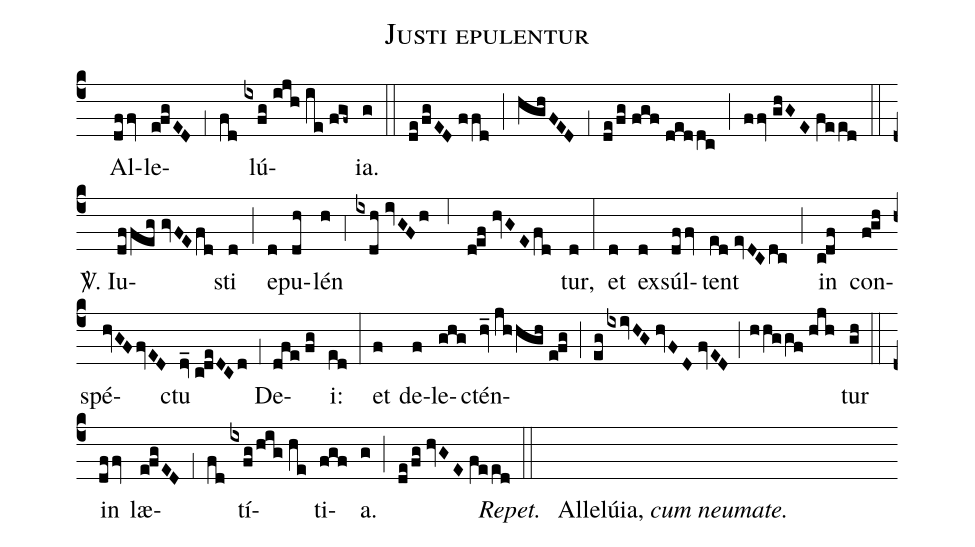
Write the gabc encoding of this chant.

name:Justi epulentur;
mode:I;
office-part:Alleluia;
%%
(c4) () Al(dffv)le(e!fgED)(,1)(fd)lú(ixfg//ijh//ie//fgf~)ia.(g) (::) (de/fgED//ffd) (;) (hghFED) (,1) (de/fg//fgf//deddc) (;) (ffv//ghGE//feed) (::) <sp>V/</sp>. Iu(dffeg//gvFEfd)sti(d) (;) e(d)pu(dh)lén(h)(,4)(ixdh//ivGFh,6d!ef//hvGE/fd)tur,(d) (:) et(d) ex(d)súl(dffv)tent(ed//evDCdc) (;) in(c!df) con(f!gh)spé(hvGF/fvED)ctu(dv_//c!deDCd) (,1) De(dfe//fg)i:(ed) (:) et(f) de(f)le(ghg)ctén(hv_//jhhgh//e!fg)(;)(eg/ixivHG//hvFD//fvED;hhggf//hjh)tur(gh) (::) in(dffv) læ(e!fgED)(,1)(fd)tí(ixfg/hig//he)ti(fgf)a.(g) (;) (de/fg//hvGE//feed) <i>Repet.</i>(::) Allelúia, <i>cum neumate.</i>()
